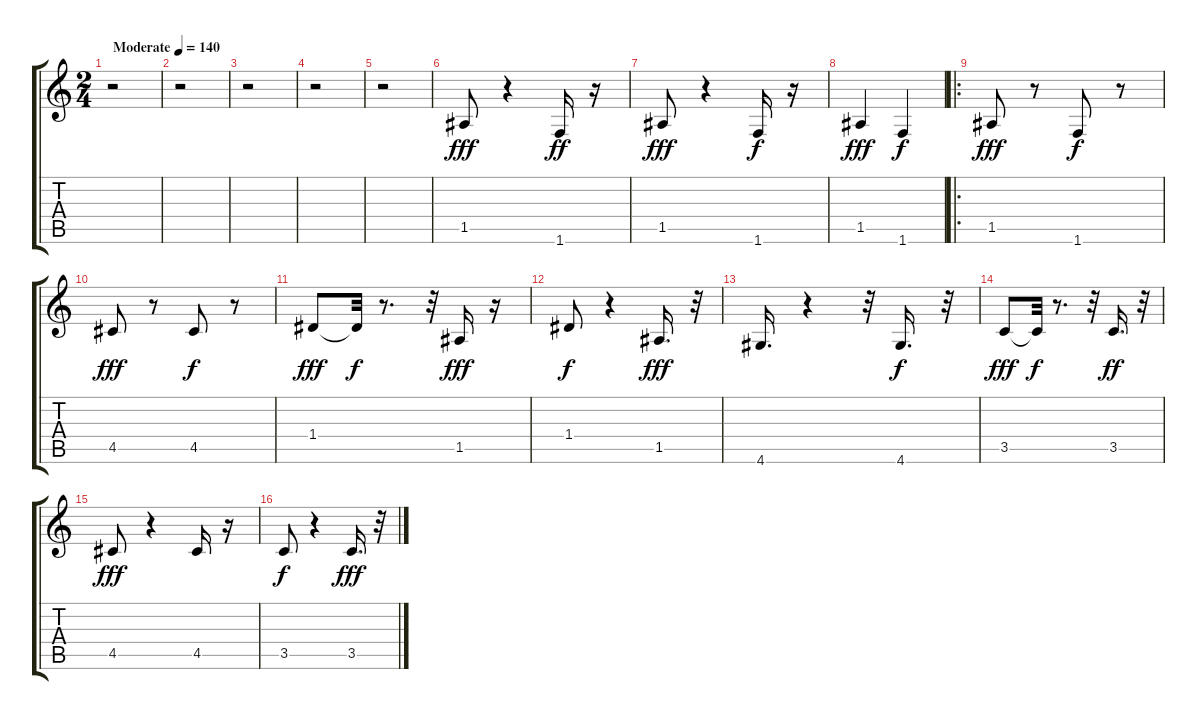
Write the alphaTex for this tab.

\track "" {instrument electricbassfinger}
\staff {score tabs}
\tuning (E4 B3 G3 D3 A2 E2) {hide}
\ts (2 4)
\tempo (140 "Moderate")
\clef g2
\ks c
r.2{dy fff instrument electricbassfinger} |
r.2 |
r.2 |
r.2 |
r.2 |
1.5.8 r.4 1.6.16{dy ff} r.16 |
1.5.8{dy fff} r.4 1.6.16{dy f} r.16 |
1.5.4{dy fff} 1.6.4{dy f} |
\ro
1.5.8{dy fff} r.8 1.6.8{dy f} r.8 |
4.5.8{dy fff} r.8 4.5.8{dy f} r.8 |
1.4.8{dy fff} 1.4{t}.32{dy f} r.8{d} r.32 1.5.16{dy fff} r.16 |
1.4.8{dy f} r.4 1.5.16{d dy fff} r.32 |
4.6.16{d} r.4 r.32 4.6.16{d dy f} r.32 |
3.5.8{dy fff} 3.5{t}.32{dy f} r.8{d} r.32 3.5.16{d dy ff} r.32 |
4.5.8{dy fff} r.4 4.5.16 r.16 |
3.5.8{dy f} r.4 3.5.16{d dy fff} r.32
